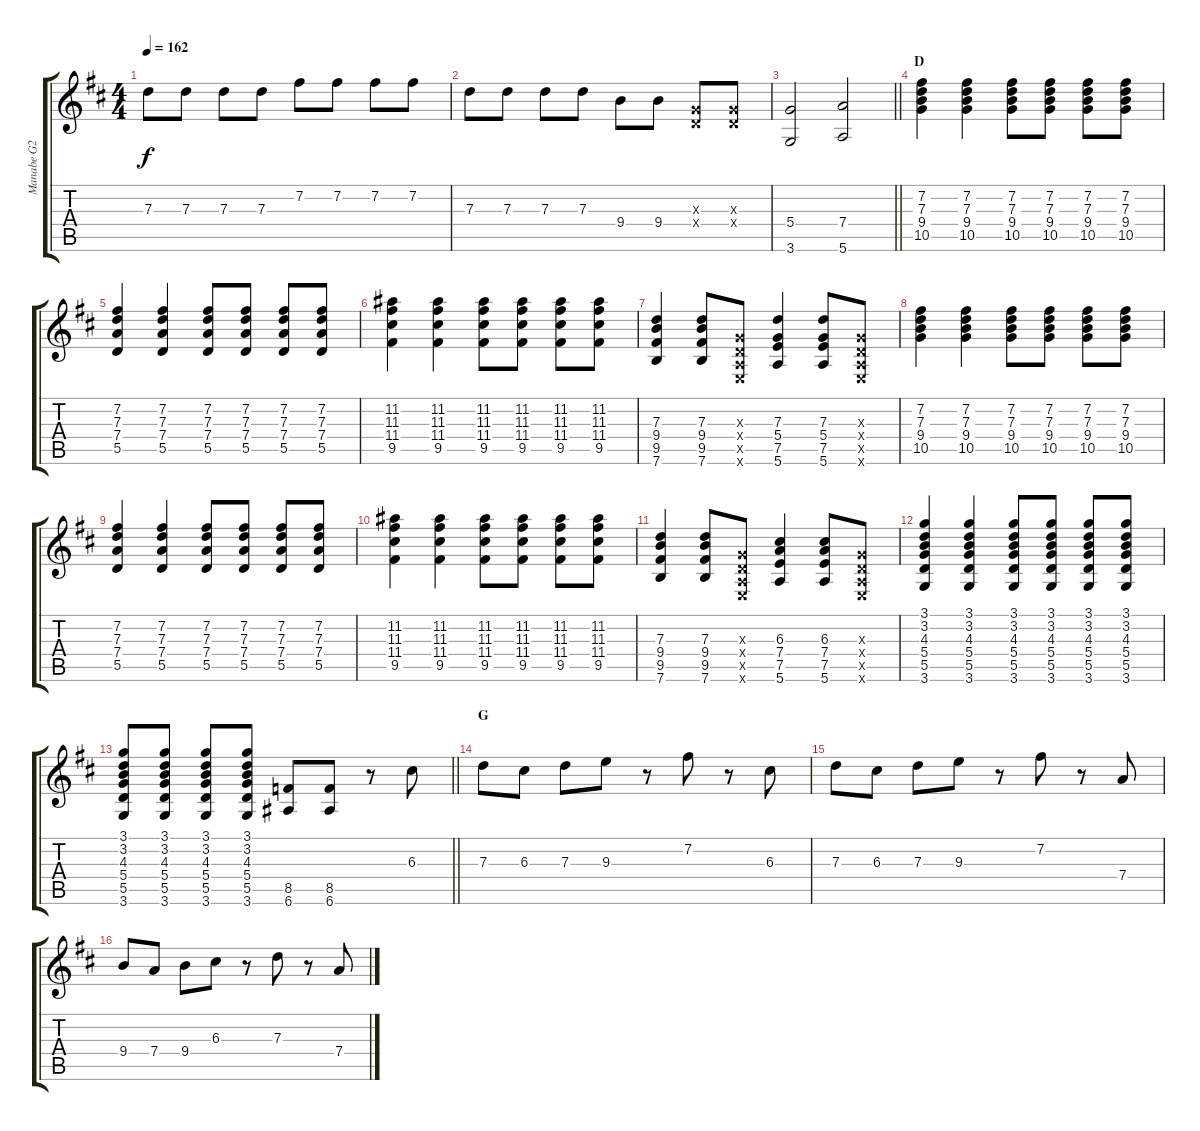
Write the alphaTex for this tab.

\track ("Manabe G2" "Manabe G2") {instrument overdrivenguitar}
\staff {score tabs}
\tuning (E4 B3 G3 D3 A2 E2) {hide}
\ts (4 4)
\tempo 162
\clef g2
\ks d
7.3.8{dy f} 7.3.8 7.3.8 7.3.8 7.2.8 7.2.8 7.2.8 7.2.8 |
7.3.8 7.3.8 7.3.8 7.3.8 9.4.8 9.4.8 (0.3{x} 0.4{x}).8 (0.3{x} 0.4{x}).8 |
\barLineRight lightlight
(5.4 3.6).2 (7.4 5.6).2 |
\section ("" "D")
(7.2 7.3 9.4 10.5).4 (7.2 7.3 9.4 10.5).4 (7.2 7.3 9.4 10.5).8 (7.2 7.3 9.4 10.5).8 (7.2 7.3 9.4 10.5).8 (7.2 7.3 9.4 10.5).8 |
(7.2 7.3 7.4 5.5).4 (7.2 7.3 7.4 5.5).4 (7.2 7.3 7.4 5.5).8 (7.2 7.3 7.4 5.5).8 (7.2 7.3 7.4 5.5).8 (7.2 7.3 7.4 5.5).8 |
(11.2 11.3 11.4 9.5).4 (11.2 11.3 11.4 9.5).4 (11.2 11.3 11.4 9.5).8 (11.2 11.3 11.4 9.5).8 (11.2 11.3 11.4 9.5).8 (11.2 11.3 11.4 9.5).8 |
(7.3 9.4 9.5 7.6).4 (7.3 9.4 9.5 7.6).8 (0.3{x} 0.4{x} 0.5{x} 0.6{x}).8 (7.3 5.4 7.5 5.6).4 (7.3 5.4 7.5 5.6).8 (0.3{x} 0.4{x} 0.5{x} 0.6{x}).8 |
(7.2 7.3 9.4 10.5).4 (7.2 7.3 9.4 10.5).4 (7.2 7.3 9.4 10.5).8 (7.2 7.3 9.4 10.5).8 (7.2 7.3 9.4 10.5).8 (7.2 7.3 9.4 10.5).8 |
(7.2 7.3 7.4 5.5).4 (7.2 7.3 7.4 5.5).4 (7.2 7.3 7.4 5.5).8 (7.2 7.3 7.4 5.5).8 (7.2 7.3 7.4 5.5).8 (7.2 7.3 7.4 5.5).8 |
(11.2 11.3 11.4 9.5).4 (11.2 11.3 11.4 9.5).4 (11.2 11.3 11.4 9.5).8 (11.2 11.3 11.4 9.5).8 (11.2 11.3 11.4 9.5).8 (11.2 11.3 11.4 9.5).8 |
(7.3 9.4 9.5 7.6).4 (7.3 9.4 9.5 7.6).8 (0.3{x} 0.4{x} 0.5{x} 0.6{x}).8 (6.3 7.4 7.5 5.6).4 (6.3 7.4 7.5 5.6).8 (0.3{x} 0.4{x} 0.5{x} 0.6{x}).8 |
(3.1 3.2 4.3 5.4 5.5 3.6).4 (3.1 3.2 4.3 5.4 5.5 3.6).4 (3.1 3.2 4.3 5.4 5.5 3.6).8 (3.1 3.2 4.3 5.4 5.5 3.6).8 (3.1 3.2 4.3 5.4 5.5 3.6).8 (3.1 3.2 4.3 5.4 5.5 3.6).8 |
\barLineRight lightlight
(3.1 3.2 4.3 5.4 5.5 3.6).8 (3.1 3.2 4.3 5.4 5.5 3.6).8 (3.1 3.2 4.3 5.4 5.5 3.6).8 (3.1 3.2 4.3 5.4 5.5 3.6).8 (8.5 6.6).8 (8.5 6.6).8 r.8 6.3.8 |
\section ("" "G")
7.3.8 6.3.8 7.3.8 9.3.8 r.8 7.2.8 r.8 6.3.8 |
7.3.8 6.3.8 7.3.8 9.3.8 r.8 7.2.8 r.8 7.4.8 |
9.4.8 7.4.8 9.4.8 6.3.8 r.8 7.3.8 r.8 7.4.8
